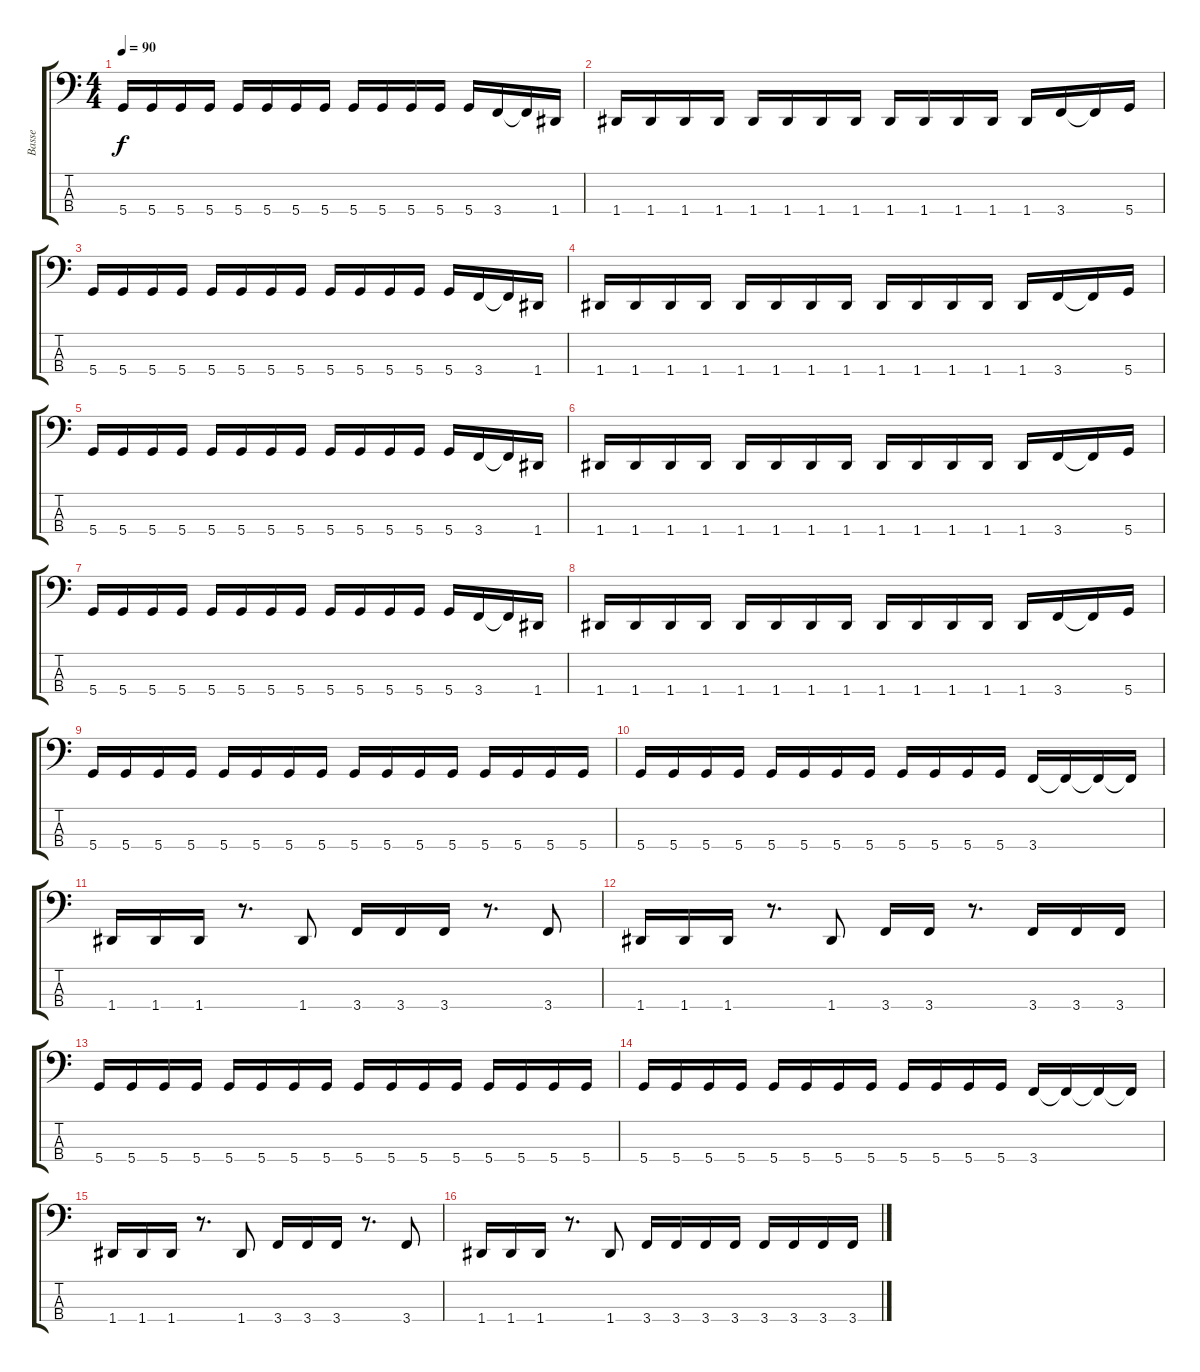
\track ("Basse" "Basse") {instrument electricbassfinger}
\staff {score tabs}
\tuning (G2 D2 A1 D1) {hide}
\ts (4 4)
\section ("" "")
\tempo 90
\clef f4
\ks c
5.4.16{dy f instrument electricbassfinger} 5.4.16 5.4.16 5.4.16 5.4.16 5.4.16 5.4.16 5.4.16 5.4.16 5.4.16 5.4.16 5.4.16 5.4.16 3.4.16 3.4{t}.16 1.4.16 |
1.4.16 1.4.16 1.4.16 1.4.16 1.4.16 1.4.16 1.4.16 1.4.16 1.4.16 1.4.16 1.4.16 1.4.16 1.4.16 3.4.16 3.4{t}.16 5.4.16 |
5.4.16 5.4.16 5.4.16 5.4.16 5.4.16 5.4.16 5.4.16 5.4.16 5.4.16 5.4.16 5.4.16 5.4.16 5.4.16 3.4.16 3.4{t}.16 1.4.16 |
1.4.16 1.4.16 1.4.16 1.4.16 1.4.16 1.4.16 1.4.16 1.4.16 1.4.16 1.4.16 1.4.16 1.4.16 1.4.16 3.4.16 3.4{t}.16 5.4.16 |
5.4.16 5.4.16 5.4.16 5.4.16 5.4.16 5.4.16 5.4.16 5.4.16 5.4.16 5.4.16 5.4.16 5.4.16 5.4.16 3.4.16 3.4{t}.16 1.4.16 |
1.4.16 1.4.16 1.4.16 1.4.16 1.4.16 1.4.16 1.4.16 1.4.16 1.4.16 1.4.16 1.4.16 1.4.16 1.4.16 3.4.16 3.4{t}.16 5.4.16 |
5.4.16 5.4.16 5.4.16 5.4.16 5.4.16 5.4.16 5.4.16 5.4.16 5.4.16 5.4.16 5.4.16 5.4.16 5.4.16 3.4.16 3.4{t}.16 1.4.16 |
1.4.16 1.4.16 1.4.16 1.4.16 1.4.16 1.4.16 1.4.16 1.4.16 1.4.16 1.4.16 1.4.16 1.4.16 1.4.16 3.4.16 3.4{t}.16 5.4.16 |
\section ("" "")
5.4.16 5.4.16 5.4.16 5.4.16 5.4.16 5.4.16 5.4.16 5.4.16 5.4.16 5.4.16 5.4.16 5.4.16 5.4.16 5.4.16 5.4.16 5.4.16 |
5.4.16 5.4.16 5.4.16 5.4.16 5.4.16 5.4.16 5.4.16 5.4.16 5.4.16 5.4.16 5.4.16 5.4.16 3.4.16 3.4{t}.16 3.4{t}.16 3.4{t}.16 |
1.4.16 1.4.16 1.4.16 r.8{d} 1.4.8 3.4.16 3.4.16 3.4.16 r.8{d} 3.4.8 |
1.4.16 1.4.16 1.4.16 r.8{d} 1.4.8 3.4.16 3.4.16 r.8{d} 3.4.16 3.4.16 3.4.16 |
5.4.16 5.4.16 5.4.16 5.4.16 5.4.16 5.4.16 5.4.16 5.4.16 5.4.16 5.4.16 5.4.16 5.4.16 5.4.16 5.4.16 5.4.16 5.4.16 |
5.4.16 5.4.16 5.4.16 5.4.16 5.4.16 5.4.16 5.4.16 5.4.16 5.4.16 5.4.16 5.4.16 5.4.16 3.4.16 3.4{t}.16 3.4{t}.16 3.4{t}.16 |
1.4.16 1.4.16 1.4.16 r.8{d} 1.4.8 3.4.16 3.4.16 3.4.16 r.8{d} 3.4.8 |
1.4.16 1.4.16 1.4.16 r.8{d} 1.4.8 3.4.16 3.4.16 3.4.16 3.4.16 3.4.16 3.4.16 3.4.16 3.4.16
